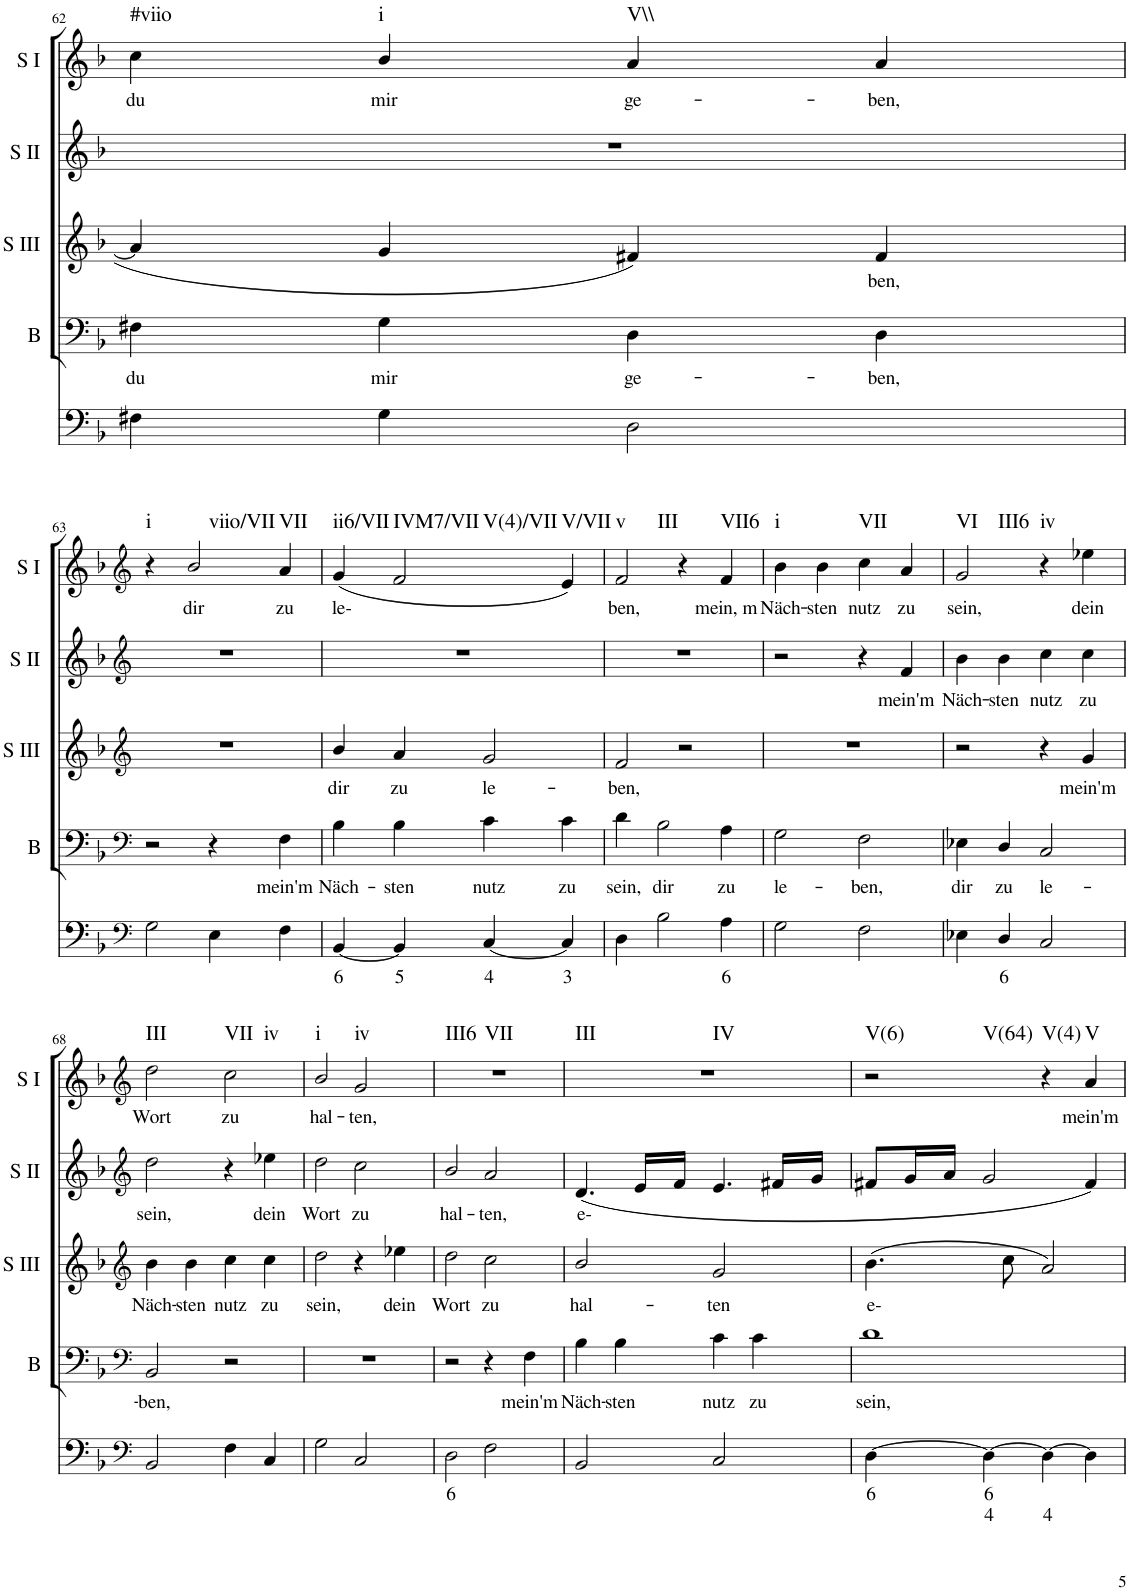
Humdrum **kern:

**kern	**text	**text	**kern	**text	**kern	**text	**kern	**text	**kern	**text	**harte
*part5	*part5	*part5	*part4	*part4	*part3	*part3	*part2	*part2	*part1	*part1	*part1
*staff5	*staff5	*staff5	*staff4	*staff4	*staff3	*staff3	*staff2	*staff2	*staff1	*staff1	*
*I"Continuo	*	*	*I"Bass	*	*I"Soprano III	*	*I"Soprano II	*	*I"Soprano I	*	*
*	*	*	*I'B	*	*I'S III	*	*I'S II	*	*I'S I	*	*
!!LO:PB:g=z
*clefF4	*	*	*clefF4	*	*clefG2	*	*clefG2	*	*clefG2	*	*
*k[b-]	*	*	*k[b-]	*	*k[b-]	*	*k[b-]	*	*k[b-]	*	*
*M4/4	*	*	*M4/4	*	*M4/4	*	*M4/4	*	*M4/4	*	*
=62	=62	=62	=62	=62	=62	=62	=62	=62	=62	=62	=62
!	!	!	!	!LO:LY:b	!	!	!	!	!	!LO:LY:b	!LO:H:kt=#viio
4F#X\	.	.	4F#X\	du	4a/]	.	1r	.	4cc\	du	N
!	!	!	!	!LO:LY:b	!	!	!	!	!	!LO:LY:b	!LO:H:kt=i
4G\	.	.	4G\	mir	4g/	.	.	.	4b-/	mir	N
!	!	!	!	!LO:LY:b	!	!	!	!	!	!LO:LY:b	!LO:H:kt=V\\
2D\	.	.	4D\	ge-	4f#X/	.	.	.	4a/	ge-	N
!	!	!	!	!LO:LY:b	!	!LO:LY:b	!	!	!	!LO:LY:b	!LO:H:kt=N.C.
.	.	.	4D\	ben,	4f#/	ben,	.	.	4a/	ben,	N
!!LO:LB:g=z
=63	=63	=63	=63	=63	=63	=63	=63	=63	=63	=63	=63
*clefF4	*	*	*clefF4	*	*clefG2	*	*clefG2	*	*clefG2	*	*
!	!	!	!	!	!	!	!	!	!	!	!LO:H:kt=i
2G\	.	.	2r	.	1r	.	1r	.	4r	.	N
!	!	!	!	!	!	!	!	!	!	!LO:LY:b	!LO:H:kt=viio/VII
.	.	.	.	.	.	.	.	.	2b-/	dir	N
4E\	.	.	4r	.	.	.	.	.	.	.	.
!	!	!	!	!LO:LY:b	!	!	!	!	!	!LO:LY:b	!LO:H:kt=VII
4F\	.	.	4F\	mein'm	.	.	.	.	4a/	zu	N
=64	=64	=64	=64	=64	=64	=64	=64	=64	=64	=64	=64
!	!LO:LY:b	!	!	!LO:LY:b	!	!LO:LY:b	!	!	!	!LO:LY:b	!LO:H:kt=ii6/VII
[4BB-/	6	.	4B-\	Näch-	4b-/	dir	1r	.	(4g/	le-	N
!	!LO:LY:b	!	!	!LO:LY:b	!	!LO:LY:b	!	!	!	!	!LO:H:n=1:kt=IVM7/VII
!	!	!	!	!	!	!	!	!	!	!	!LO:H:n=2:kt=V(4)/VII
4BB-/]	5	.	4B-\	sten	4a/	zu	.	.	2f/	.	N N
!	!LO:LY:b	!	!	!LO:LY:b	!	!LO:LY:b	!	!	!	!	!
[4C/	4	.	4c\	nutz	2g/	le-	.	.	.	.	.
!	!LO:LY:b	!	!	!LO:LY:b	!	!	!	!	!	!	!LO:H:kt=V/VII
4C/]	3	.	4c\	zu	.	.	.	.	4e/)	.	N
=65	=65	=65	=65	=65	=65	=65	=65	=65	=65	=65	=65
!	!	!	!	!LO:LY:b	!	!LO:LY:b	!	!	!	!LO:LY:b	!LO:H:n=1:kt=v
!	!	!	!	!	!	!	!	!	!	!	!LO:H:n=2:kt=III
4D\	.	.	4d\	sein,	2f/	ben,	1r	.	2f/	ben,	N N
!	!	!	!	!LO:LY:b	!	!	!	!	!	!	!
2B-\	.	.	2B-\	dir	.	.	.	.	.	.	.
.	.	.	.	.	2r	.	.	.	4r	.	.
!	!LO:LY:b	!	!	!LO:LY:b	!	!	!	!	!	!LO:LY:b	!LO:H:kt=VII6
4A\	6	.	4A\	zu	.	.	.	.	4f/	mein, m	N
=66	=66	=66	=66	=66	=66	=66	=66	=66	=66	=66	=66
!	!	!	!	!LO:LY:b	!	!	!	!	!	!LO:LY:b	!LO:H:kt=i
2G\	.	.	2G\	le-	1r	.	2r	.	4b-\	Näch-	N
!	!	!	!	!	!	!	!	!	!	!LO:LY:b	!
.	.	.	.	.	.	.	.	.	4b-\	sten	.
!	!	!	!	!LO:LY:b	!	!	!	!	!	!LO:LY:b	!LO:H:kt=VII
2F\	.	.	2F\	ben,	.	.	4r	.	4cc\	nutz	N
!	!	!	!	!	!	!	!	!LO:LY:b	!	!LO:LY:b	!
.	.	.	.	.	.	.	4f/	mein'm	4a/	zu	.
=67	=67	=67	=67	=67	=67	=67	=67	=67	=67	=67	=67
!	!	!	!	!LO:LY:b	!	!	!	!LO:LY:b	!	!LO:LY:b	!LO:H:n=1:kt=VI
!	!	!	!	!	!	!	!	!	!	!	!LO:H:n=2:kt=III6
4E-X\	.	.	4E-X\	dir	2r	.	4b-\	Näch-	2g/	sein,	N N
!	!LO:LY:b	!	!	!LO:LY:b	!	!	!	!LO:LY:b	!	!	!
4D/	6	.	4D/	zu	.	.	4b-\	sten	.	.	.
!	!	!	!	!LO:LY:b	!	!	!	!LO:LY:b	!	!	!LO:H:kt=iv
2C/	.	.	2C/	le-	4r	.	4cc\	nutz	4r	.	N
!	!	!	!	!	!	!LO:LY:b	!	!LO:LY:b	!	!LO:LY:b	!
.	.	.	.	.	4g/	mein'm	4cc\	zu	4ee-X\	dein	.
!!LO:LB:g=z
=68	=68	=68	=68	=68	=68	=68	=68	=68	=68	=68	=68
*clefF4	*	*	*clefF4	*	*clefG2	*	*clefG2	*	*clefG2	*	*
!	!	!	!	!LO:LY:b	!	!LO:LY:b	!	!LO:LY:b	!	!LO:LY:b	!LO:H:kt=III
2BB-/	.	.	2BB-/	ben,	4b-\	Näch-	2dd\	sein,	2dd\	Wort	N
!	!	!	!	!	!	!LO:LY:b	!	!	!	!	!
.	.	.	.	.	4b-\	sten	.	.	.	.	.
!	!	!	!	!	!	!LO:LY:b	!	!	!	!LO:LY:b	!LO:H:n=1:kt=VII
!	!	!	!	!	!	!	!	!	!	!	!LO:H:n=2:kt=iv
4F\	.	.	2r	.	4cc\	nutz	4r	.	2cc\	zu	N N
!	!	!	!	!	!	!LO:LY:b	!	!LO:LY:b	!	!	!
4C/	.	.	.	.	4cc\	zu	4ee-X\	dein	.	.	.
=69	=69	=69	=69	=69	=69	=69	=69	=69	=69	=69	=69
!	!	!	!	!	!	!LO:LY:b	!	!LO:LY:b	!	!LO:LY:b	!LO:H:kt=i
2G\	.	.	1r	.	2dd\	sein,	2dd\	Wort	2b-/	hal-	N
!	!	!	!	!	!	!	!	!LO:LY:b	!	!LO:LY:b	!LO:H:kt=iv
2C/	.	.	.	.	4r	.	2cc\	zu	2g/	ten,	N
!	!	!	!	!	!	!LO:LY:b	!	!	!	!	!
.	.	.	.	.	4ee-X\	dein	.	.	.	.	.
=70	=70	=70	=70	=70	=70	=70	=70	=70	=70	=70	=70
!	!LO:LY:b	!	!	!	!	!LO:LY:b	!	!LO:LY:b	!	!	!LO:H:n=1:kt=III6
!	!	!	!	!	!	!	!	!	!	!	!LO:H:n=2:kt=VII
2D\	6	.	2r	.	2dd\	Wort	2b-/	hal-	1r	.	N N
!	!	!	!	!	!	!LO:LY:b	!	!LO:LY:b	!	!	!
2F\	.	.	4r	.	2cc\	zu	2a/	ten,	.	.	.
!	!	!	!	!LO:LY:b	!	!	!	!	!	!	!
.	.	.	4F\	mein'm	.	.	.	.	.	.	.
=71	=71	=71	=71	=71	=71	=71	=71	=71	=71	=71	=71
!	!	!	!	!LO:LY:b	!	!LO:LY:b	!	!LO:LY:b	!	!	!LO:H:n=1:kt=III
!	!	!	!	!	!	!	!	!	!	!	!LO:H:n=2:kt=IV
2BB-/	.	.	4B-\	Näch-	2b-/	hal-	(4.d/	e-	1r	.	N N
!	!	!	!	!LO:LY:b	!	!	!	!	!	!	!
.	.	.	4B-\	sten	.	.	.	.	.	.	.
.	.	.	.	.	.	.	16e/LL	.	.	.	.
.	.	.	.	.	.	.	16f/JJ	.	.	.	.
!	!	!	!	!LO:LY:b	!	!LO:LY:b	!	!	!	!	!
2C/	.	.	4c\	nutz	2g/	ten	4.e/	.	.	.	.
!	!	!	!	!LO:LY:b	!	!	!	!	!	!	!
.	.	.	4c\	zu	.	.	.	.	.	.	.
.	.	.	.	.	.	.	16f#X/LL	.	.	.	.
.	.	.	.	.	.	.	16g/JJ	.	.	.	.
=72	=72	=72	=72	=72	=72	=72	=72	=72	=72	=72	=72
!	!LO:LY:b	!	!	!LO:LY:b	!	!LO:LY:b	!	!	!	!	!LO:H:n=1:kt=V(6)
!	!	!	!	!	!	!	!	!	!	!	!LO:H:n=2:kt=V(64)
[4D\	6	.	1d	sein,	(4.b-\	e-	8f#X/L	.	2r	.	N N
.	.	.	.	.	.	.	16g/L	.	.	.	.
.	.	.	.	.	.	.	16a/JJ	.	.	.	.
!	!LO:LY:b	!LO:LY:b	!	!	!	!	!	!	!	!	!
4D\_	6	4	.	.	.	.	2g/	.	.	.	.
.	.	.	.	.	8cc\	.	.	.	.	.	.
!	!	!LO:LY:b	!	!	!	!	!	!	!	!	!LO:H:kt=V(4)
4D\_	.	4	.	.	2a/)	.	.	.	4r	.	N
!	!	!	!	!	!	!	!	!	!	!LO:LY:b	!LO:H:kt=V
4D\]	.	.	.	.	.	.	4f#/)	.	4a/	mein'm	N
=	=	=	=	=	=	=	=	=	=	=	=
*-	*-	*-	*-	*-	*-	*-	*-	*-	*-	*-	*-
